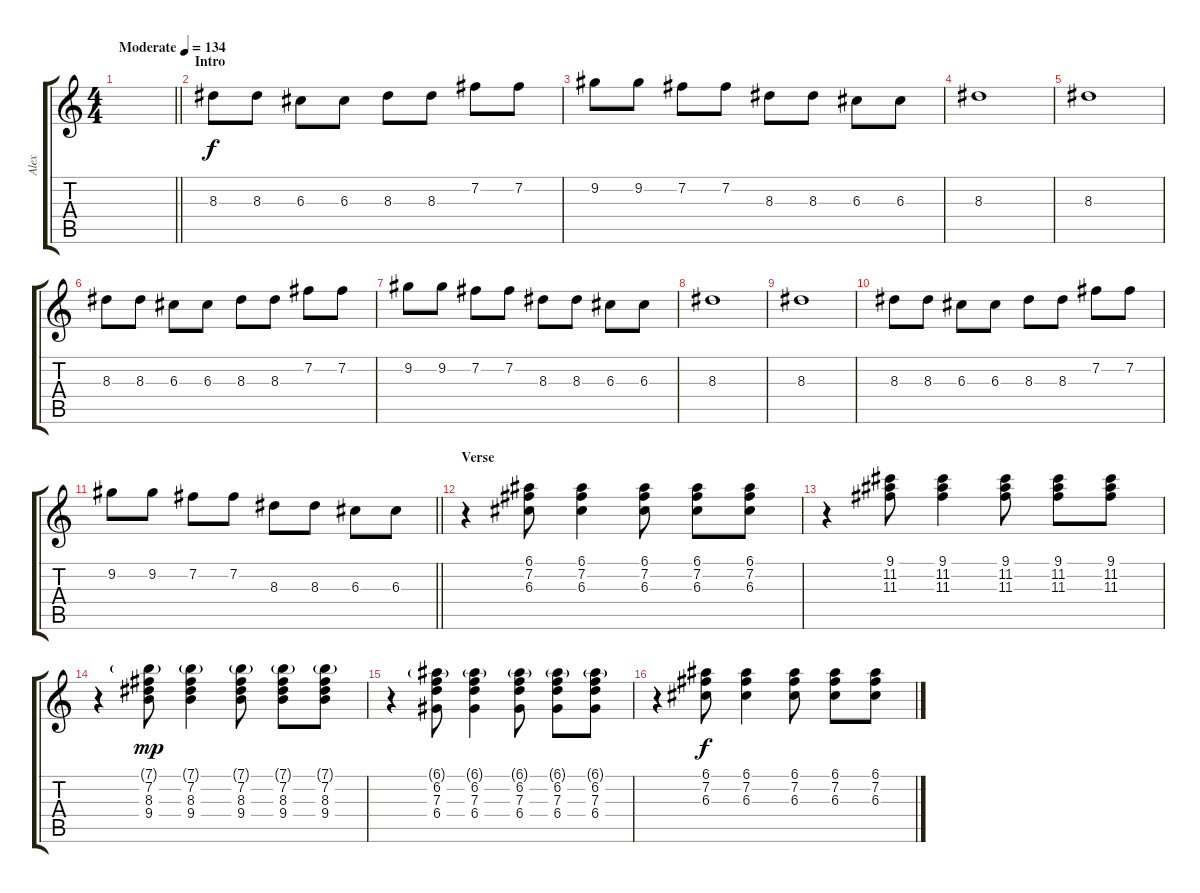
\track ("Alex" "Alex") {instrument overdrivenguitar}
\staff {score tabs}
\tuning (E4 B3 G3 D3 A2 E2) {hide}
\ts (4 4)
\tempo (134 "Moderate")
\clef g2
\barLineRight lightlight
\ks c
|
\section ("" "Intro")
8.3.8 8.3.8 6.3.8 6.3.8 8.3.8 8.3.8 7.2.8 7.2.8 |
9.2.8 9.2.8 7.2.8 7.2.8 8.3.8 8.3.8 6.3.8 6.3.8 |
8.3.1 |
8.3.1 |
8.3.8 8.3.8 6.3.8 6.3.8 8.3.8 8.3.8 7.2.8 7.2.8 |
9.2.8 9.2.8 7.2.8 7.2.8 8.3.8 8.3.8 6.3.8 6.3.8 |
8.3.1 |
8.3.1 |
8.3.8 8.3.8 6.3.8 6.3.8 8.3.8 8.3.8 7.2.8 7.2.8 |
\barLineRight lightlight
9.2.8 9.2.8 7.2.8 7.2.8 8.3.8 8.3.8 6.3.8 6.3.8 |
\section ("" "Verse")
r.4 (6.1 7.2 6.3).8{volume 7 instrument electricguitarclean} (6.1 7.2 6.3).4 (6.1 7.2 6.3).8 (6.1 7.2 6.3).8 (6.1 7.2 6.3).8 |
r.4 (9.1 11.2 11.3).8 (9.1 11.2 11.3).4 (9.1 11.2 11.3).8 (9.1 11.2 11.3).8 (9.1 11.2 11.3).8 |
r.4 (7.1{g} 7.2 8.3 9.4).8{dy mp} (7.1{g} 7.2 8.3 9.4).4 (7.1{g} 7.2 8.3 9.4).8 (7.1{g} 7.2 8.3 9.4).8 (7.1{g} 7.2 8.3 9.4).8 |
r.4 (6.1{g} 6.2 7.3 6.4).8 (6.1{g} 6.2 7.3 6.4).4 (6.1{g} 6.2 7.3 6.4).8 (6.1{g} 6.2 7.3 6.4).8 (6.1{g} 6.2 7.3 6.4).8 |
r.4 (6.1 7.2 6.3).8{dy f volume 7 instrument electricguitarclean} (6.1 7.2 6.3).4 (6.1 7.2 6.3).8 (6.1 7.2 6.3).8 (6.1 7.2 6.3).8
